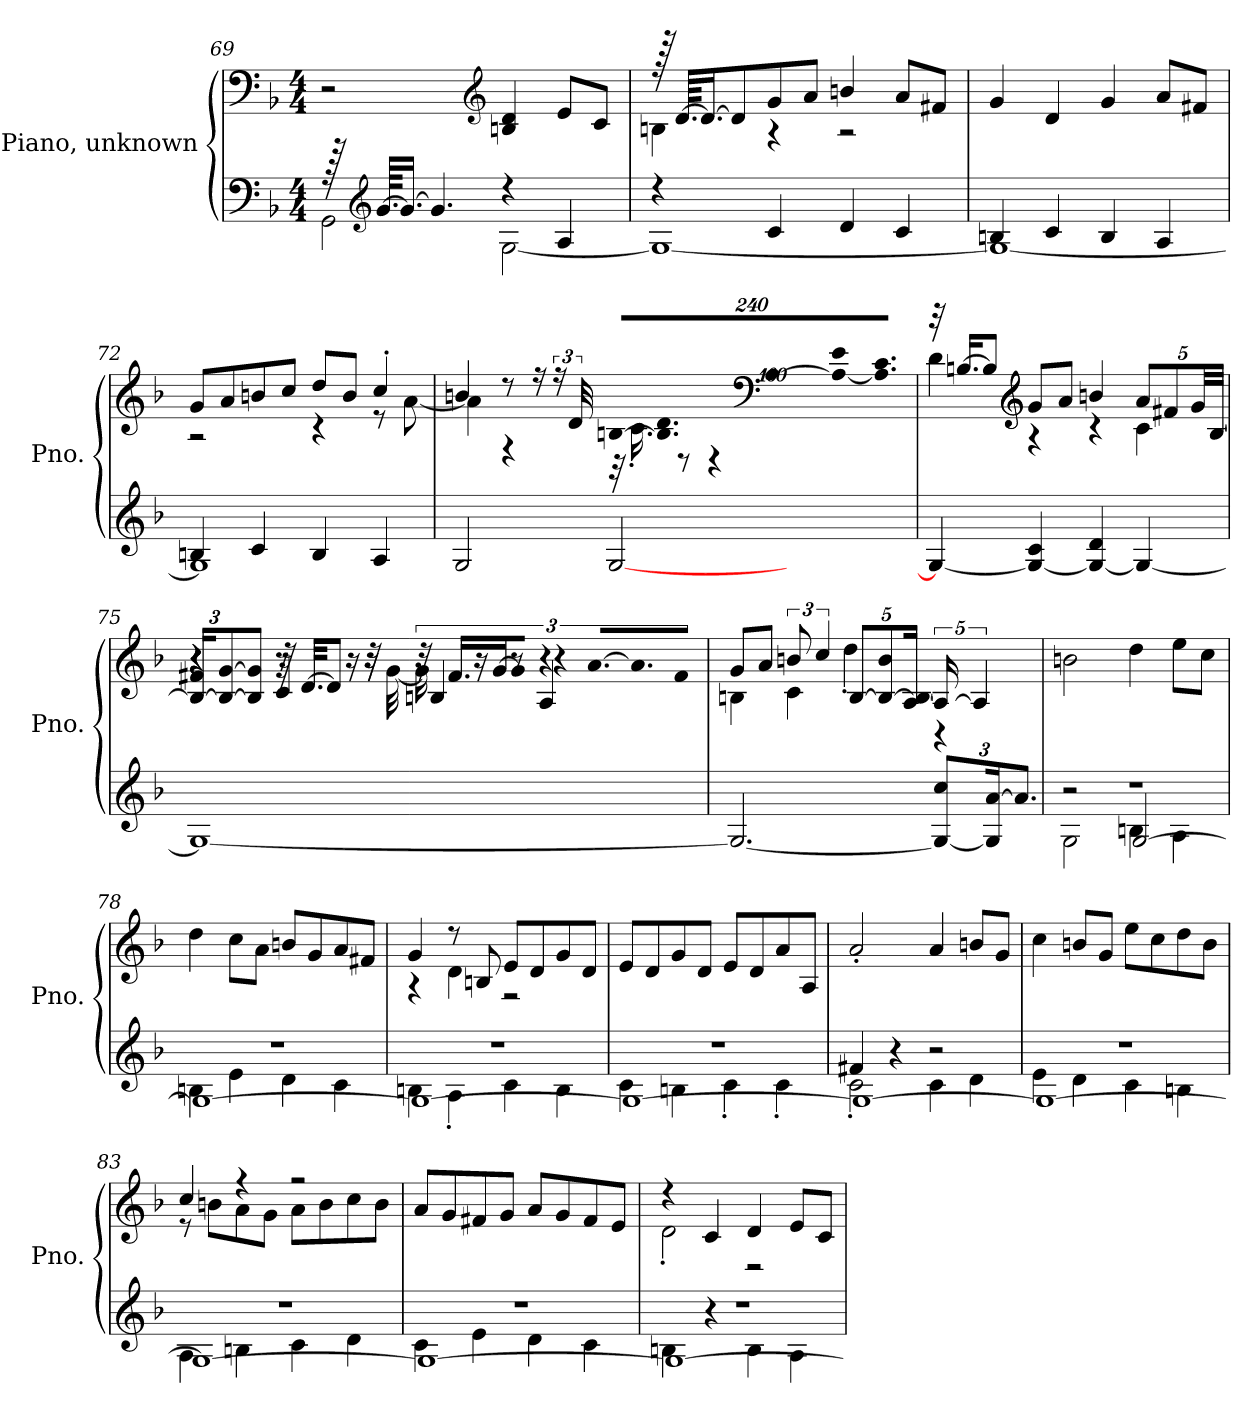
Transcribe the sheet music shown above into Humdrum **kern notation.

**kern	**kern
*part1	*part1
*staff2	*staff1
*I"Piano, unknown	*
*I'Pno.	*
!!LO:PB:g=z
*clefF4	*clefF4
*k[b-]	*k[b-]
*M4/4	*M4/4
=69	=69
*^	*
128r	2GG\	2r
*clefG2	*	*
[64.g/KKLL	.	.
16.g/JJ_	.	.
4.g/]	.	.
*	*	*clefG2
4r	[2G\	4Bn/ 4d/
4A/	.	8e/L
.	.	8c/J
=70	=70	=70
*	*	*^
4r	1G_	128r	4Bn\
.	.	[64.d/KKLL	.
.	.	16.d/J_	.
.	.	8d/]	.
4c/	.	8g/	4r
.	.	8a/J	.
4d/	.	4bn/	2r
4c/	.	8a/L	.
.	.	8f#X/J	.
*	*	*v	*v
=71	=71	=71
4Bn/	1G_	4g/
4c/	.	4d/
4B/	.	4g/
4A/	.	8a/L
.	.	8f#X/J
=72	=72	=72
*	*	*^
4Bn/	1G]	8g/L	2r
.	.	8a/	.
4c/	.	8bn/	.
.	.	8cc/J	.
4B/	.	8dd/L	4r
.	.	8b/J	.
4A/	.	4cc'/	8r
.	.	.	[8a\
*v	*v	*	*
!!LO:LB:g=z	!!
=73	=73	=73
2G/	4bn/	4a\]
.	8r	4r
.	16r	.
.	24r	.
.	48d/	.
*	*Xbrackettup	*
!	!LO:N:vis=16	!
[2G/	[1920%137Bn/KL	32r
.	.	16.c'\
!	!LO:N:vis=8.	!
.	640%137B/] 640%137d/	.
.	.	8r
.	.	4r
.	1920ryy	.
*	*clefF4	*
!	!LO:N:vis=32	!
.	[640%23A/KL	.
!	!LO:N:vis=16	!
.	1920%137A/_ 1920%137e/	.
!	!LO:N:vis=16.	!
.	960%103A/] 960%103c/JJ	.
1920ryy	.	1920ryy
=74	=74	=74
4G/_	32r	4d\
.	[16.Bn/KL	.
.	8B/J]	.
*	*clefG2	*
4G/_ 4c/	8g/L	4r
.	8a/J	.
4G/_ 4d/	4bn/	4r
4G/_	10a/L	4c\
.	10f#X/	.
.	40g/LL	.
.	[40B/JJJ	.
!!LO:LB:g=z
=75	=75	=75
*	*	*^
1G_	24B/_ 24f#X/KL	4r	4r
.	12B/_ [12g/	.	.
.	8B/] 8g/]J	.	.
.	64r	8r	4c/
.	[32.d/KKL	.	.
.	8d/J]	.	.
.	.	16r	.
.	16r	32r	.
.	.	[32g\	.
*	*brackettup	*	*
.	48r	16g\]	4Bn/
.	24.f#/LL	.	.
.	.	16r	.
.	[24g/J	.	.
.	8g/J]	8r	.
.	128r	4r	4A/
.	[64.a/KKLL	.	.
.	16.a/J]	.	.
.	8f#/J	.	.
*	*	*v	*v
=76	=76	=76
2.G/_	8g/L	4Bn\
.	8a/J	.
.	12bn/	4c\
.	6cc/	.
.	[10B/L	4dd'\
.	10B/_ 10b/	.
.	[20A/ 20B/]Jk	.
*Xbrackettup	*	*
12G/_ 12cc/L	20A/_	4r
.	5A/]	.
24G/] [24a/K	.	.
12.a/J]	.	.
*	*v	*v
!!LO:LB:g=z
=77	=77
*^	*
*	*^	*
1r	2G\	2r	2bn\
.	4Bn\	[2G/	4dd\
.	4A\	.	8ee\L
.	.	.	8cc\J
=78	=78	=78	=78
1r	4Bn\	1G_	4dd\
.	4e\	.	8cc\L
.	.	.	8a\J
.	4d\	.	8bn/L
.	.	.	8g/
.	4c\	.	8a/
.	.	.	8f#X/J
=79	=79	=79	=79
*	*	*	*^
1r	4Bn\	1G_	4g/	4r
.	4A'\	.	8r	4d\
.	.	.	8Bn/	.
.	4c\	.	8e/L	2r
.	.	.	8d/	.
.	4B\	.	8g/	.
.	.	.	8d/J	.
*	*	*	*v	*v
=80	=80	=80	=80
1r	4c\	1G_	8e/L
.	.	.	8d/
.	4Bn\	.	8g/
.	.	.	8d/J
.	4c'\	.	8e/L
.	.	.	8d/
.	4c'\	.	8a/
.	.	.	8A/J
=81	=81	=81	=81
4f#X/	2c'\	1G_	2a'/
4r	.	.	.
2r	4c\	.	4a/
.	4d\	.	8bn/L
.	.	.	8g/J
!!LO:LB:g=z
=82	=82	=82	=82
1r	4e\	1G_	4cc\
.	4d\	.	8bn/L
.	.	.	8g/J
.	4c\	.	8ee\L
.	.	.	8cc\
.	4Bn\	.	8dd\
.	.	.	8b\J
=83	=83	=83	=83
*	*	*	*^
1r	4A\	1G_	4cc/	8r
.	.	.	.	8bn\L
.	4Bn\	.	4r	8a\
.	.	.	.	8g\J
.	4c\	.	2r	8a\L
.	.	.	.	8b\
.	4d\	.	.	8cc\
.	.	.	.	8b\J
*	*	*	*v	*v
=84	=84	=84	=84
1r	4c\	1G_	8a/L
.	.	.	8g/
.	4e\	.	8f#X/
.	.	.	8g/J
.	4d\	.	8a/L
.	.	.	8g/
.	4c\	.	8f#/
.	.	.	8e/J
=85	=85	=85	=85
*	*	*	*^
1r	4Bn\	1G_	4r	2d'\
.	4r	.	4c/	.
.	4B\	.	4d/	2r
.	4A\	.	8e/L	.
.	.	.	8c/J	.
*v	*v	*v	*	*
*	*v	*v
=	=
*-	*-
